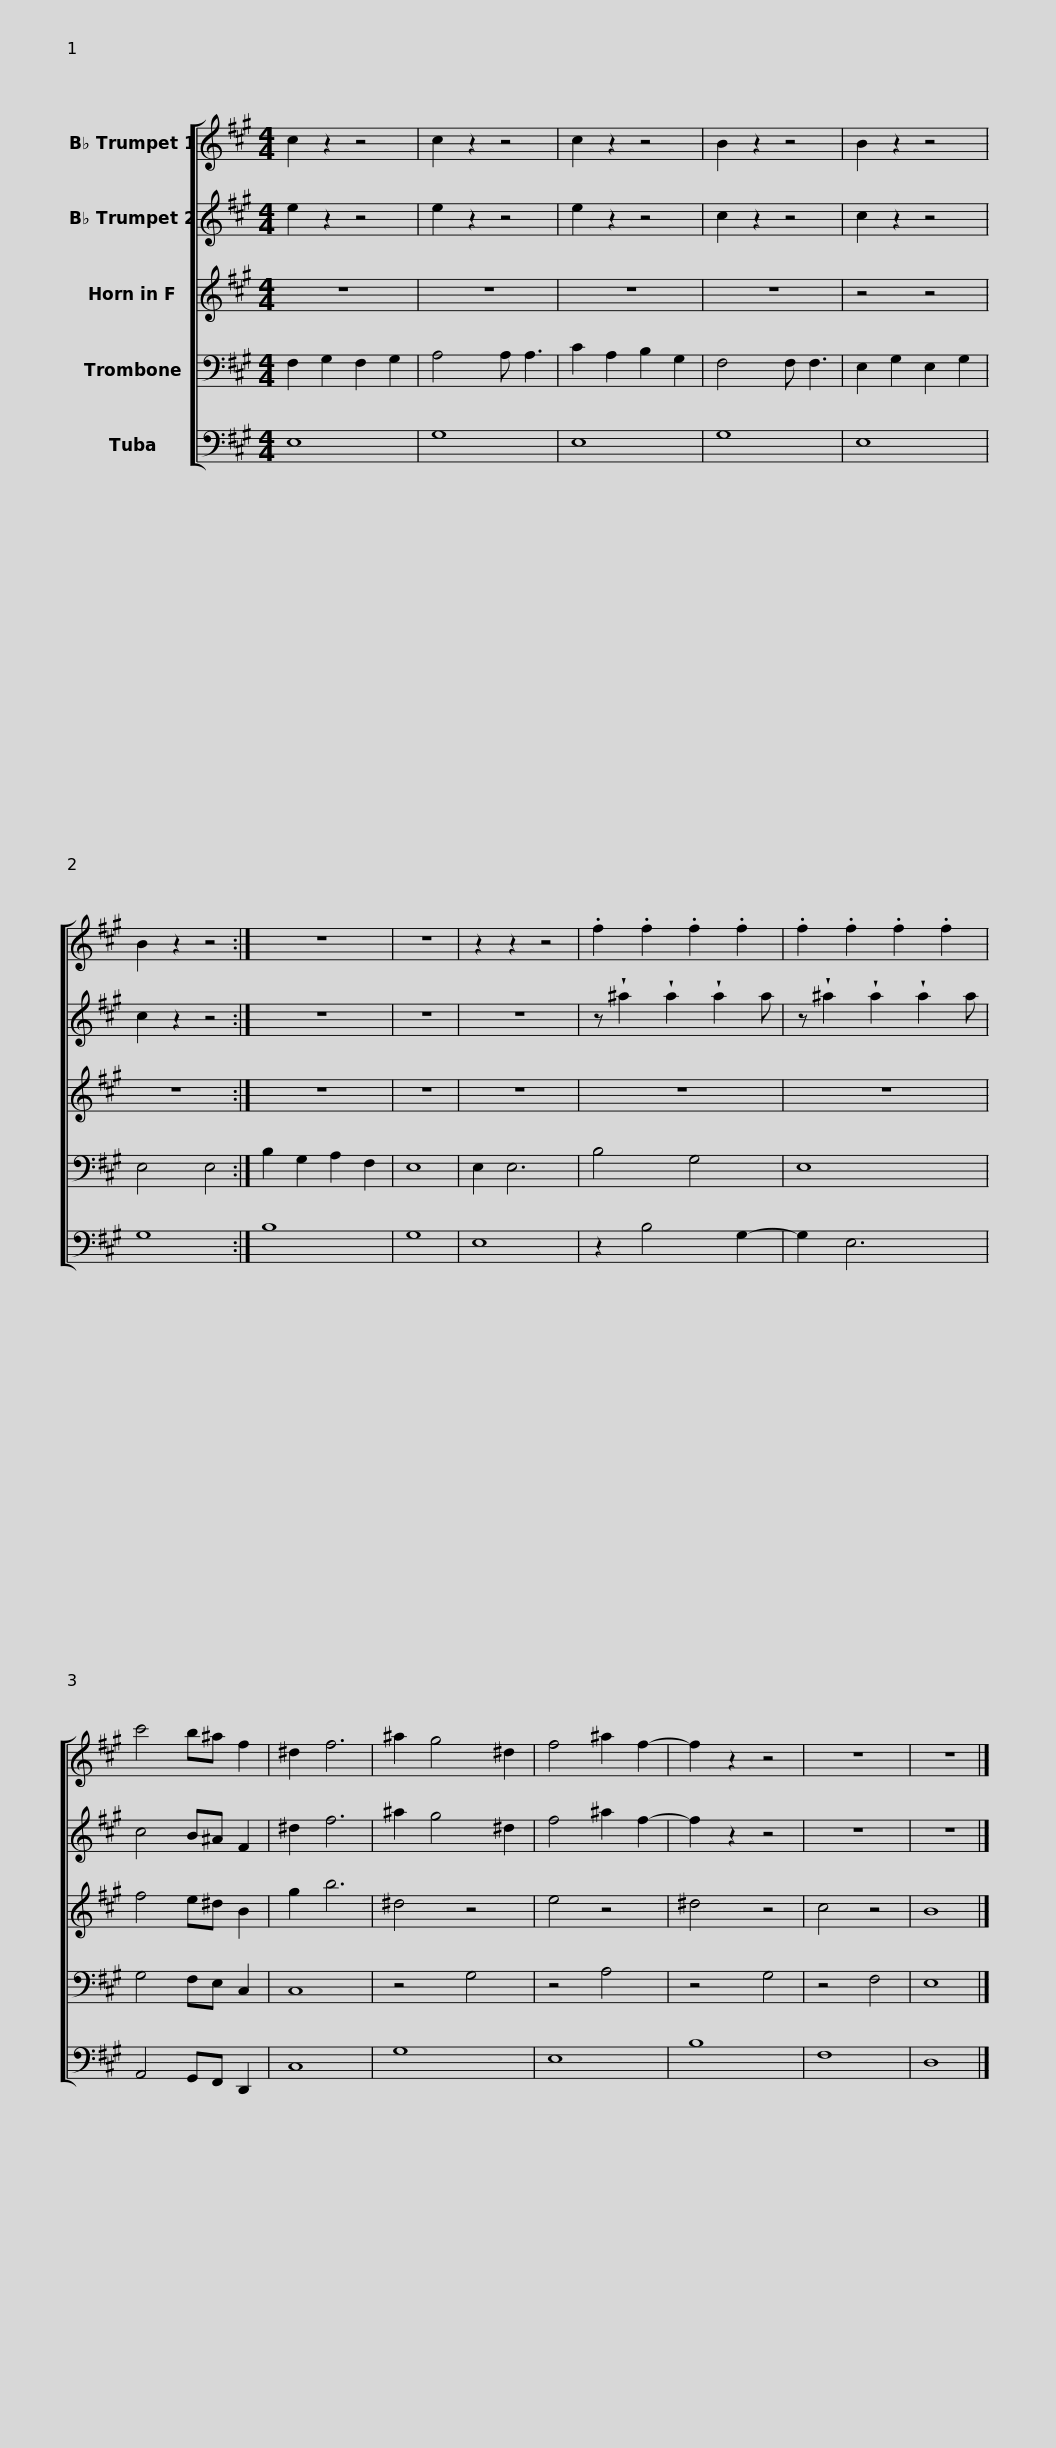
X:1
%%score [ 1 2 3 4 5 ]
L:1/8
M:4/4
I:linebreak $
K:A
V:1 treble transpose=-2
V:2 treble transpose=-2
V:3 treble transpose=-7
V:4 bass
V:5 bass
V:1
[K:A] c2 z2 z4 | c2 z2 z4 | c2 z2 z4 | B2 z2 z4 | B2 z2 z4 | %5
 B2 z2 z4 :| z8 | z8 | z2 z2 z4 |$ .f2 .f2 .f2 .f2 | %10
 .f2 .f2 .f2 .f2 | c'4 b^a f2 | ^d2 f6 | ^a2 g4 ^d2 | f4 ^a2 f2- | %15
 f2 z2 z4 | z8 | z8 |] %18
V:2
[K:A] e2 z2 z4 | e2 z2 z4 | e2 z2 z4 | c2 z2 z4 | c2 z2 z4 | %5
 c2 z2 z4 :| z8 | z8 | z8 |$ z !wedge!^a2 !wedge!a2 !wedge!a2 a | %10
 z !wedge!^a2 !wedge!a2 !wedge!a2 a | c4 B^A F2 | ^d2 f6 | ^a2 g4 ^d2 | f4 ^a2 f2- | %15
 f2 z2 z4 | z8 | z8 |] %18
V:3
[K:A] z8 | z8 | z8 | z8 | z4 z4 | %5
 z8 :| z8 | z8 | z8 |$ z8 | %10
 z8 | f4 e^d B2 | g2 b6 | ^d4 z4 | e4 z4 | %15
 ^d4 z4 | c4 z4 | B8 |] %18
V:4
 F,2 G,2 F,2 G,2 | A,4 A, A,3 | C2 A,2 B,2 G,2 | F,4 F, F,3 | E,2 G,2 E,2 G,2 | %5
 E,4 E,4 :| B,2 G,2 A,2 F,2 | E,8 | E,2 E,6 |$ B,4 G,4 | %10
 E,8 | G,4 F,E, C,2 | C,8 | z4 G,4 | z4 A,4 | %15
 z4 G,4 | z4 F,4 | E,8 |] %18
V:5
 E,8 | G,8 | E,8 | G,8 | E,8 | %5
 G,8 :| B,8 | G,8 | E,8 |$ z2 B,4 G,2- | %10
 G,2 E,6 | A,,4 G,,F,, D,,2 | C,8 | G,8 | E,8 | %15
 B,8 | F,8 | D,8 |] %18
